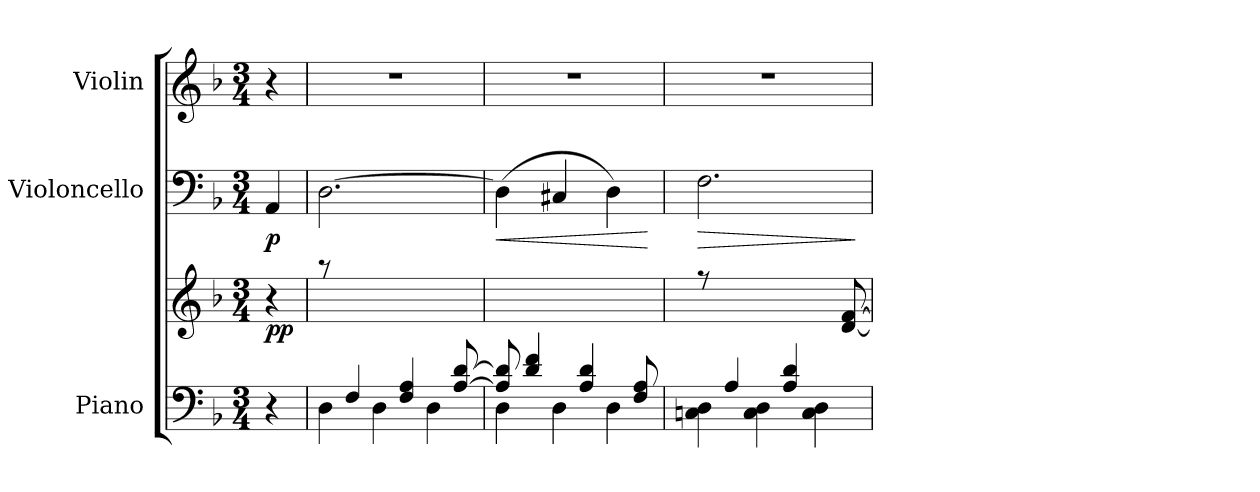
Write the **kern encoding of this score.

**kern	**kern	**dynam	**kern	**dynam	**kern
*part3	*part3	*part3	*part2	*part2	*part1
*staff4	*staff3	*staff3/4	*staff2	*staff2	*staff1
*I"Piano	*	*	*I"Violoncello	*	*I"Violin
*I'Pno	*	*	*I'Vc	*	*I'Vln
*clefF4	*clefG2	*	*clefF4	*	*clefG2
*k[b-]	*k[b-]	*	*k[b-]	*	*k[b-]
*M3/4	*M3/4	*	*M3/4	*	*M3/4
*MM240	*MM240	*	*MM240	*	*MM240
=	=	=	=	=	=
!	!	!LO:DY:b	!	!LO:DY:b	!
4r	4r	pp	4AA/	p	4r
=1	=1	=1	=1	=1	=1
*^	*	*	*	*	*
8ryy	4D\	8raa	.	[2.D\	.	2.r
4F/	.	2ryy	.	.	.	.
.	4D\	.	.	.	.	.
4F/ 4A/	.	.	.	.	.	.
.	4D\	.	.	.	.	.
[8A/ [8d/	.	8ryy	.	.	.	.
=2	=2	=2	=2	=2	=2	=2
!	!	!	!	!	!LO:HP:b	!
8A/] 8d/]	4D\	2.ryy	.	(>4D\]	<	2.r
4d/ 4f/	.	.	.	.	.	.
.	4D\	.	.	4C#X/	.	.
4A/ 4d/	.	.	.	.	.	.
.	4D\	.	.	4D\)	.	.
8F/ 8A/	.	.	.	.	.	.
*v	*v	*	*	*	*	*
.	.	.	.	[	.
=3	=3	=3	=3	=3	=3
*^	*	*	*	*	*
!	!	!	!	!	!LO:HP:b	!
8ryy	4Cn\ 4D\	8rff	.	2.F\	>	2.r
4A/	.	2ryy	.	.	.	.
.	4C\ 4D\	.	.	.	.	.
4A/ 4d/	.	.	.	.	.	.
.	4C\ 4D\	.	.	.	.	.
8ryy	.	[8d/ [8f/	.	.	.	.
*v	*v	*	*	*	*	*
.	.	.	.	]	.
=	=	=	=	=	=
*-	*-	*-	*-	*-	*-
